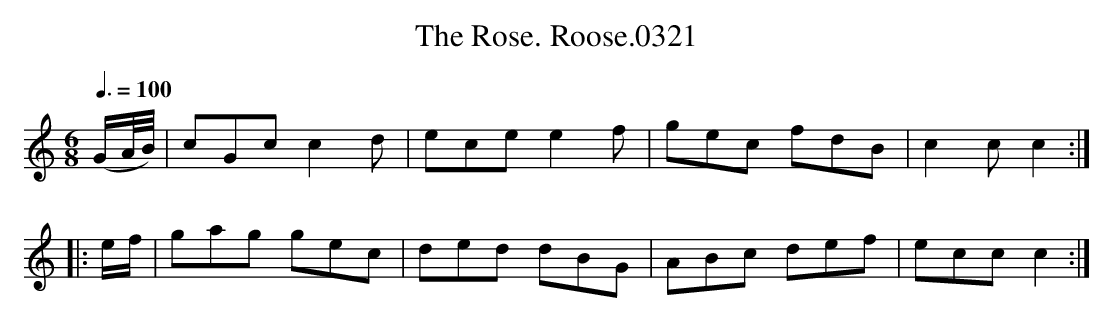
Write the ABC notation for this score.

X:1
T:Rose. Roose.0321, The
M:6/8
L:1/8
Q:3/8=100
K:C
(G/A//B//)|cGc c2d|ece e2f|gec fdB|c2c c2 :|
|: e/f/|gag gec|ded dBG|ABc def|ecc c2 :|
